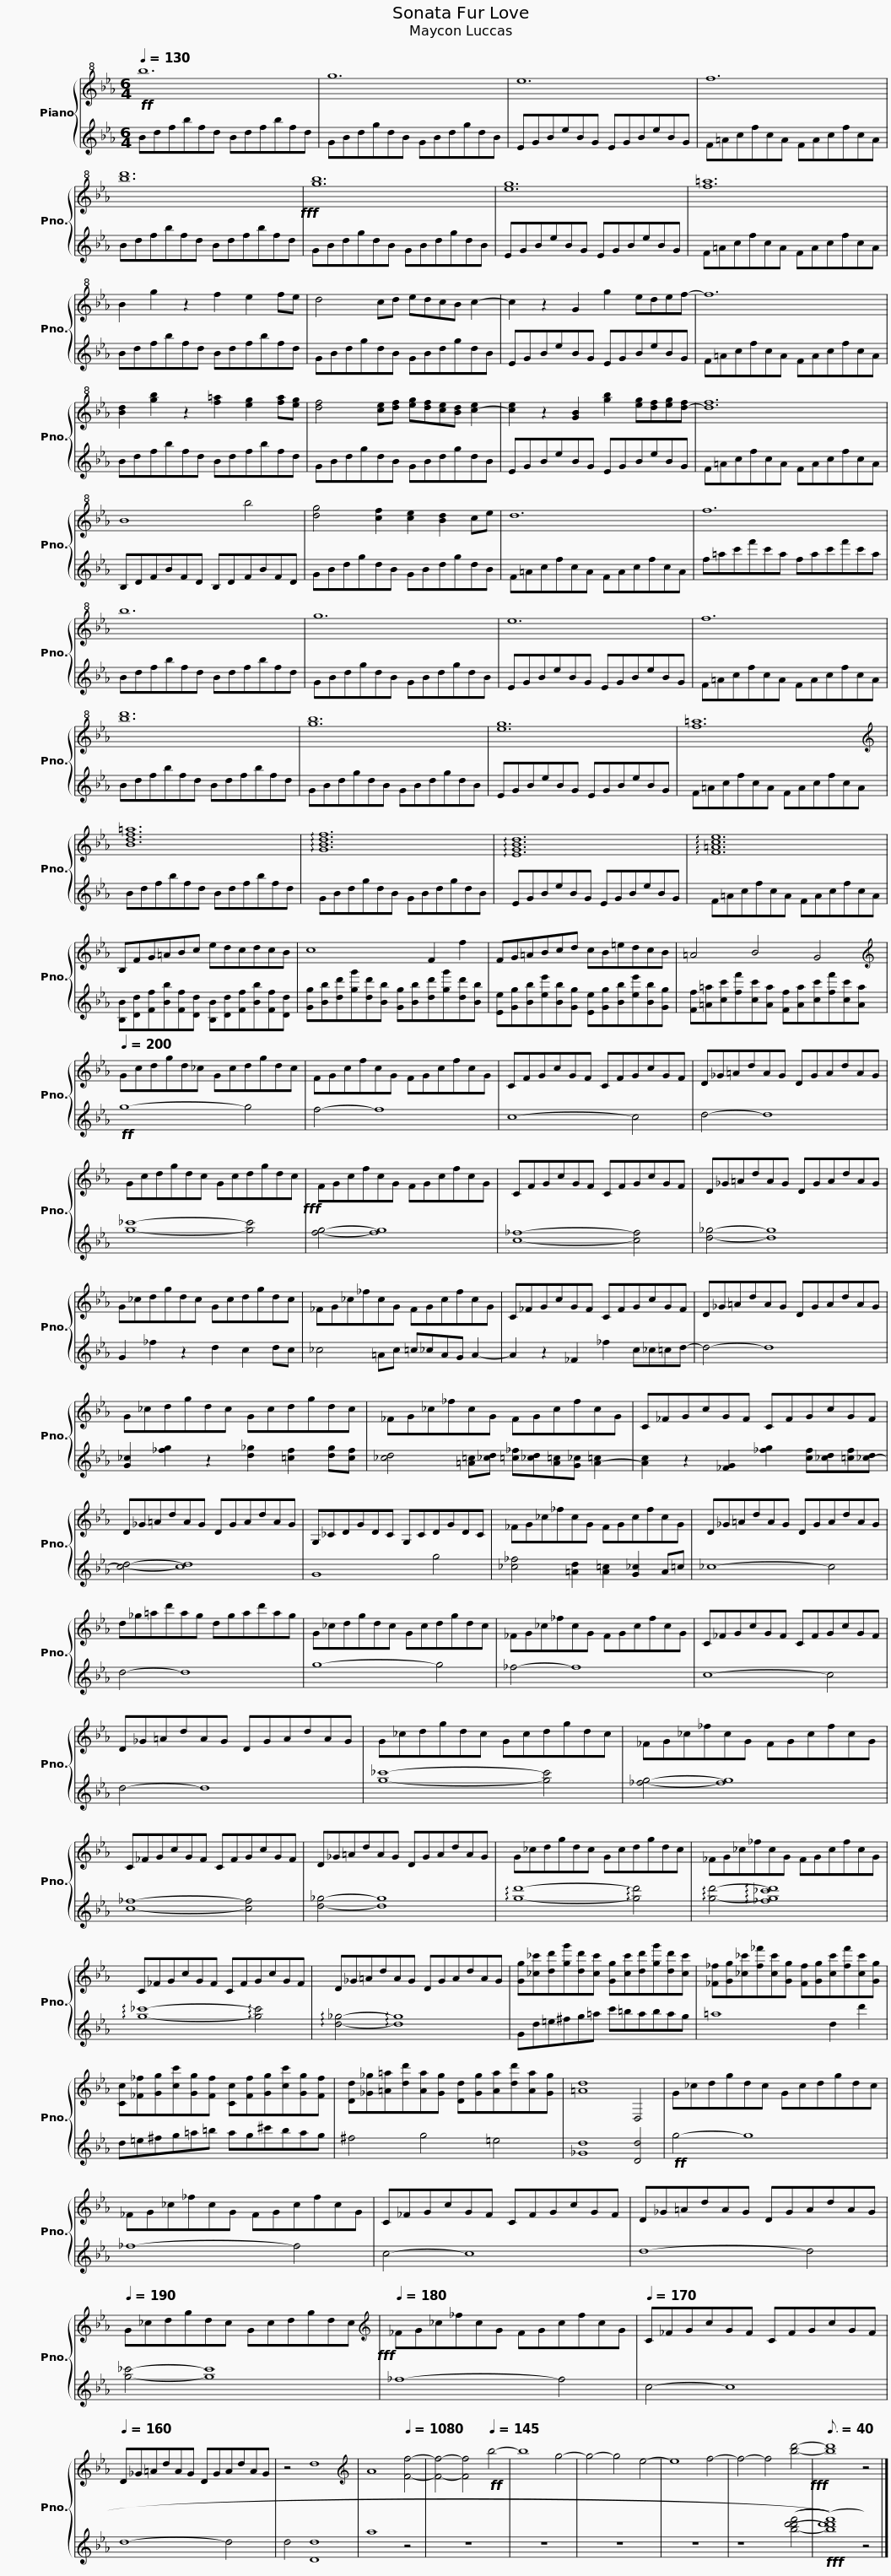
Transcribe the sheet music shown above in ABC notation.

X:1
%%score { 1 | 2 }
L:1/8
Q:1/4=130
M:6/4
I:linebreak $
K:Eb
V:1 treble+8
V:2 treble
V:1
!ff! b12 | g12 | e12 |$ f12 | [bd']12!fff! | %5
 [gb]12 |$ [eg]12 | [f=a]12 | B2 g2 z2 f2 e2 fe | d4 cd edcB c2- |$ %10
 c2 z2 G2 g2 edef- | f12 | [Bd]2 [gb]2 z2 [f=a]2 [eg]2 [fa][eg] | [df]4 [ce][df] [eg][df][ce][Bd] [c-e]2 |$ [ce]2 z2 [GB]2 [gb]2 [eg][df][eg][d-f] | %15
 [df]12 | B8 b4 |$ [dg]4 [cf]2 [ce]2 [Bd]2 ce | d12 | f12 |$ %20
 b12 | g12 | e12 |$ f12 | [bd']12 | %25
 [gb]12 |$ [eg]12 | [f=a]12 |[K:treble+15] [Bdf=a]12 |$ !arpeggio![GBdf]12 | %30
 !arpeggio![EGBd]12 | !arpeggio![F=Ace]12 |$ B,FG=ABc edcdcB | c8 F2 f2 | FG=ABcd cB=edcB |$ %35
 =A4 B4 G4[Q:3/16=80] |[K:treble][Q:1/4=200] Gcdgd_c Gcdgdc | FGcfcG FGcfcG |$ CFGcGF CFGcGF | D_G=AdAG DGAdAG | %40
 Gcdgdc Gcdgdc!fff! |$ FGcfcG FGcfcG | CFGcGF CFGcGF | D_G=AdAG DGAdAG |$ G_cdgdc Gcdgdc | %45
 _FG_c_fcG FGcfcG | C_FGcGF CFGcGF |$ D_G=AdAG DGAdAG | G_cdgdc Gcdgdc | _FG_c_fcG FGcfcG |$ %50
 C_FGcGF CFGcGF | D_G=AdAG DGAdAG | G,_CDGDC G,CDGDC |$ _FG_c_fcG FGcfcG | D_G=AdAG DGAdAG | %55
 d_g=ad'ag dgad'ag |$ G_cdgdc Gcdgdc | _FG_c_fcG FGcfcG | C_FGcGF CFGcGF |$ D_G=AdAG DGAdAG | %60
 G_cdgdc Gcdgdc | _FG_c_fcG FGcfcG |$ C_FGcGF CFGcGF | D_G=AdAG DGAdAG | G_cdgdc Gcdgdc |$ %65
 _FG_c_fcG FGcfcG | C_FGcGF CFGcGF | D_G=AdAG DGAdAG |$ [Gg][_c_c'][dd'][gg'][dd'][cc'] [Gg][cc'][dd'][gg'][dd'][cc'] | [_F_f][Gg][_c_c'][f_f'][cc'][Gg] [Ff][Gg][cc'][ff'][cc'][Gg] |$ %70
 [Cc][_F_f][Gg][cc'][Gg][Ff] [Cc][Ff][Gg][cc'][Gg][Ff] | [Dd][_G_g][=A=a][dd'][Aa][Gg] [Dd][Gg][Aa][dd'][Aa][Gg] | [=Ad]8 D,4 |$ G_cdgdc Gcdgdc | _FG_c_fcG FGcfcG | %75
 C_FGcGF CFGcGF |$ D_G=AdAG DGAdAG |[Q:1/4=190] G_cdgdc Gcdgdc!fff! |[K:treble][Q:1/4=180] _FG_c_fcG FGcfcG |$[Q:1/4=170] C_FGcGF CFGcGF | %80
[Q:1/4=160] D_G=AdAG DGAdAG | z4 d8 |[K:treble+15] A8[Q:1/4=1080] [Ff]4- | [Ff]4- [Ff]4!ff![Q:1/4=145] b4- | b8 g4- | %85
 g4- g4 e4- |$ e8 f4- | f4- f4 [bd']4-!fff! |[Q:3/16=40] [bd']8 z4 |] %89
V:2
 Bdfbfd Bdfbfd | GBdgdB GBdgdB | EGBeBG EGBeBG |$ F=AcfcA FAcfcA | Bdfbfd Bdfbfd | %5
 GBdgdB GBdgdB |$ EGBeBG EGBeBG | F=AcfcA FAcfcA | Bdfbfd Bdfbfd | GBdgdB GBdgdB |$ %10
 EGBeBG EGBeBG | F=AcfcA FAcfcA | Bdfbfd Bdfbfd | GBdgdB GBdgdB |$ EGBeBG EGBeBG | %15
 F=AcfcA FAcfcA | B,DFBFD B,DFBFD |$ GBdgdB GBdgdB | F=AcfcA FAcfcA | f=ac'f'c'a fac'f'c'a |$ %20
 Bdfbfd Bdfbfd | GBdgdB GBdgdB | EGBeBG EGBeBG |$ F=AcfcA FAcfcA | Bdfbfd Bdfbfd | %25
 GBdgdB GBdgdB |$ EGBeBG EGBeBG | F=AcfcA FAcfcA | Bdfbfd Bdfbfd |$ GBdgdB GBdgdB | %30
 EGBeBG EGBeBG | F=AcfcA FAcfcA |$ [B,B][Dd][Ff][Bb][Ff][Dd] [B,B][Dd][Ff][Bb][Ff][Dd] | [Gg][Bb][dd'][gg'][dd'][Bb] [Gg][Bb][dd'][gg'][dd'][Bb] | [Ee][Gg][Bb][ee'][Bb][Gg] [Ee][Gg][Bb][ee'][Bb][Gg] |$ %35
 [Ff][=A=a][cc'][ff'][cc'][Aa] [Ff][Aa][cc'][ff'][cc'][Aa] |!ff! g8- g4 | f4- f8 |$ c8- c4 | d4- d8 | %40
 [g_c']8- [gc']4 |$ [fg]4- [fg]8 | [c_f]8- [cf]4 | [d_g]4- [dg]8 |$ G2 _f2 z2 d2 c2 dc | %45
 _c4 =Ac =c_cAG A2- | A2 z2 _F2 _f2 c_c=cd- |$ d4- d8 | [G_c]2 [_fg]2 z2 [d_g]2 [=cf]2 [dg][cf] | [_cd]4 [=A=c][_cd] [=c_f][_cd][A=c][G_c] [A-=c]2 |$ %50
 [Ac]2 z2 [_FG]2 [_fg]2 [cf][_cd][=cf][_c-d] | [cd]4- [cd]8 | G8 g4 |$ [_c_f]4 [=Ad]2 [A=c]2 [G_c]2 A=c | _c8- c4 | %55
 d4- d8 |$ g8- g4 | _f4- f8 | c8- c4 |$ d4- d8 | %60
 [g_c']8- [gc']4 | [_fg]4- [fg]8 |$ [c_f]8- [cf]4 | [d_g]4- [dg]8 | !arpeggio![gd']8- !arpeggio![gd']4 |$ %65
 !arpeggio![gd']4- !arpeggio![_fg_c'd']8 | !arpeggio![g_c']8- !arpeggio![gc']4 | !arpeggio![d_g]4- !arpeggio![dg]8 |$ Gd=e^fg=a c'=babag | =a8 d2 d'2 |$ %70
 d=e^fg=a=b ag^c'bag | ^f4 g4 =e4 | [_Gd]8 [Dd]4 |$!ff! g4- g8 | _f8- f4 | %75
 c4- c8 |$ d8- d4 | [g_c']4- [gc']8 | _f8- f4 |$ c4- c8 | %80
 d8- d4 | d4 [Dd]8 | a8 z4 | z12 | z12 | %85
 z12 |$ z12 | z8 ((([b-d'-d'f']4 |!fff! ([bd'd'f']8))) z4) |] %89
